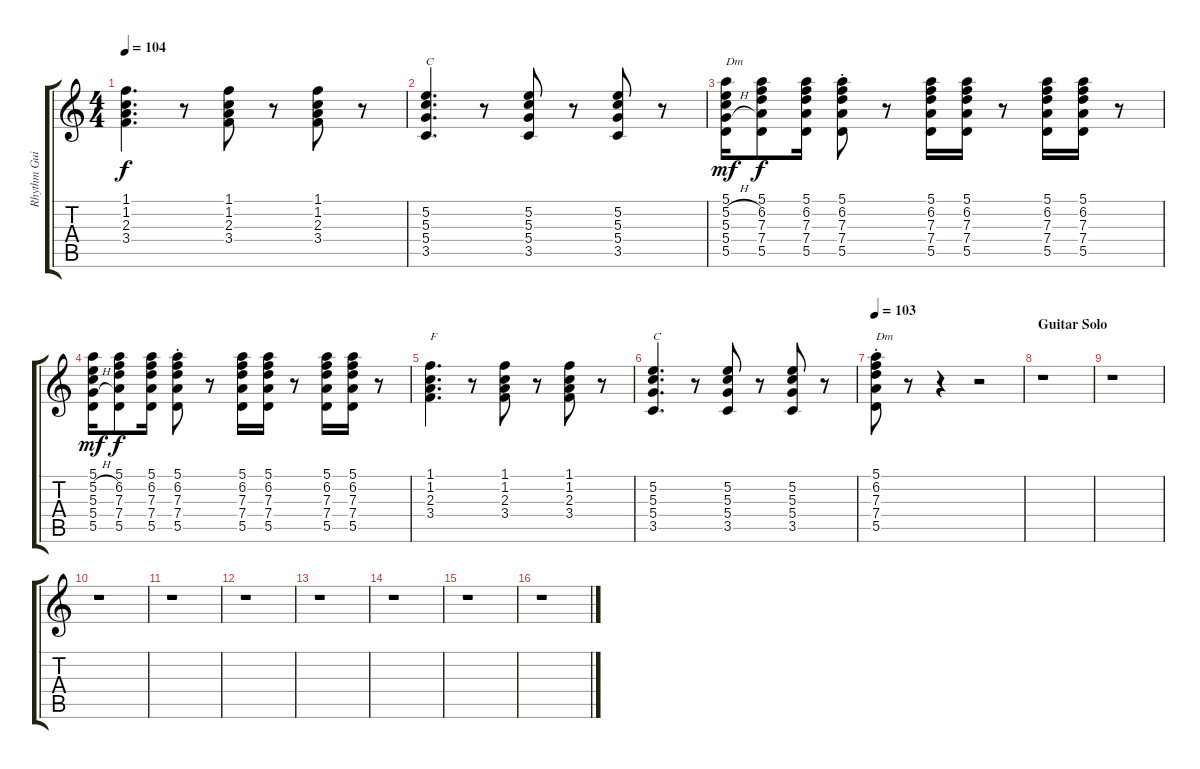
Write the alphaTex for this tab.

\track ("Rhythm Guitar 2 ( David Gilmour )" "Rhythm Gui") {instrument electricguitarjazz}
\staff {score tabs}
\tuning (E4 B3 G3 D3 A2 E2) {hide}
\ts (4 4)
\tempo 104
\clef g2
\ks c
(1.1 1.2 2.3 3.4).4{d dy f} r.8 (1.1 1.2 2.3 3.4).8 r.8 (1.1 1.2 2.3 3.4).8 r.8 |
(5.2 5.3 5.4 3.5).4{d txt "C"} r.8 (5.2 5.3 5.4 3.5).8 r.8 (5.2 5.3 5.4 3.5).8 r.8 |
(5.1 5.2{h} 5.3{h} 5.4{h} 5.5).16{txt "Dm" dy mf} (5.1 6.2 7.3 7.4 5.5).8{dy f} (5.1 6.2 7.3 7.4 5.5).16 (5.1{st} 6.2{st} 7.3{st} 7.4{st} 5.5{st}).8 r.8 (5.1 6.2 7.3 7.4 5.5).16 (5.1 6.2 7.3 7.4 5.5).16 r.8 (5.1 6.2 7.3 7.4 5.5).16 (5.1 6.2 7.3 7.4 5.5).16 r.8 |
(5.1 5.2{h} 5.3{h} 5.4{h} 5.5).16{dy mf} (5.1 6.2 7.3 7.4 5.5).8{dy f} (5.1 6.2 7.3 7.4 5.5).16 (5.1{st} 6.2{st} 7.3{st} 7.4{st} 5.5{st}).8 r.8 (5.1 6.2 7.3 7.4 5.5).16 (5.1 6.2 7.3 7.4 5.5).16 r.8 (5.1 6.2 7.3 7.4 5.5).16 (5.1 6.2 7.3 7.4 5.5).16 r.8 |
(1.1 1.2 2.3 3.4).4{d txt "F"} r.8 (1.1 1.2 2.3 3.4).8 r.8 (1.1 1.2 2.3 3.4).8 r.8 |
(5.2 5.3 5.4 3.5).4{d txt "C"} r.8 (5.2 5.3 5.4 3.5).8 r.8 (5.2 5.3 5.4 3.5).8 r.8 |
\tempo 103
(5.1{st} 6.2{st} 7.3{st} 7.4{st} 5.5{st}).8{txt "Dm"} r.8 r.4 r.2 |
\section ("" "Guitar Solo")
r.1 |
r.1 |
r.1 |
r.1 |
r.1 |
r.1 |
r.1 |
r.1 |
r.1
